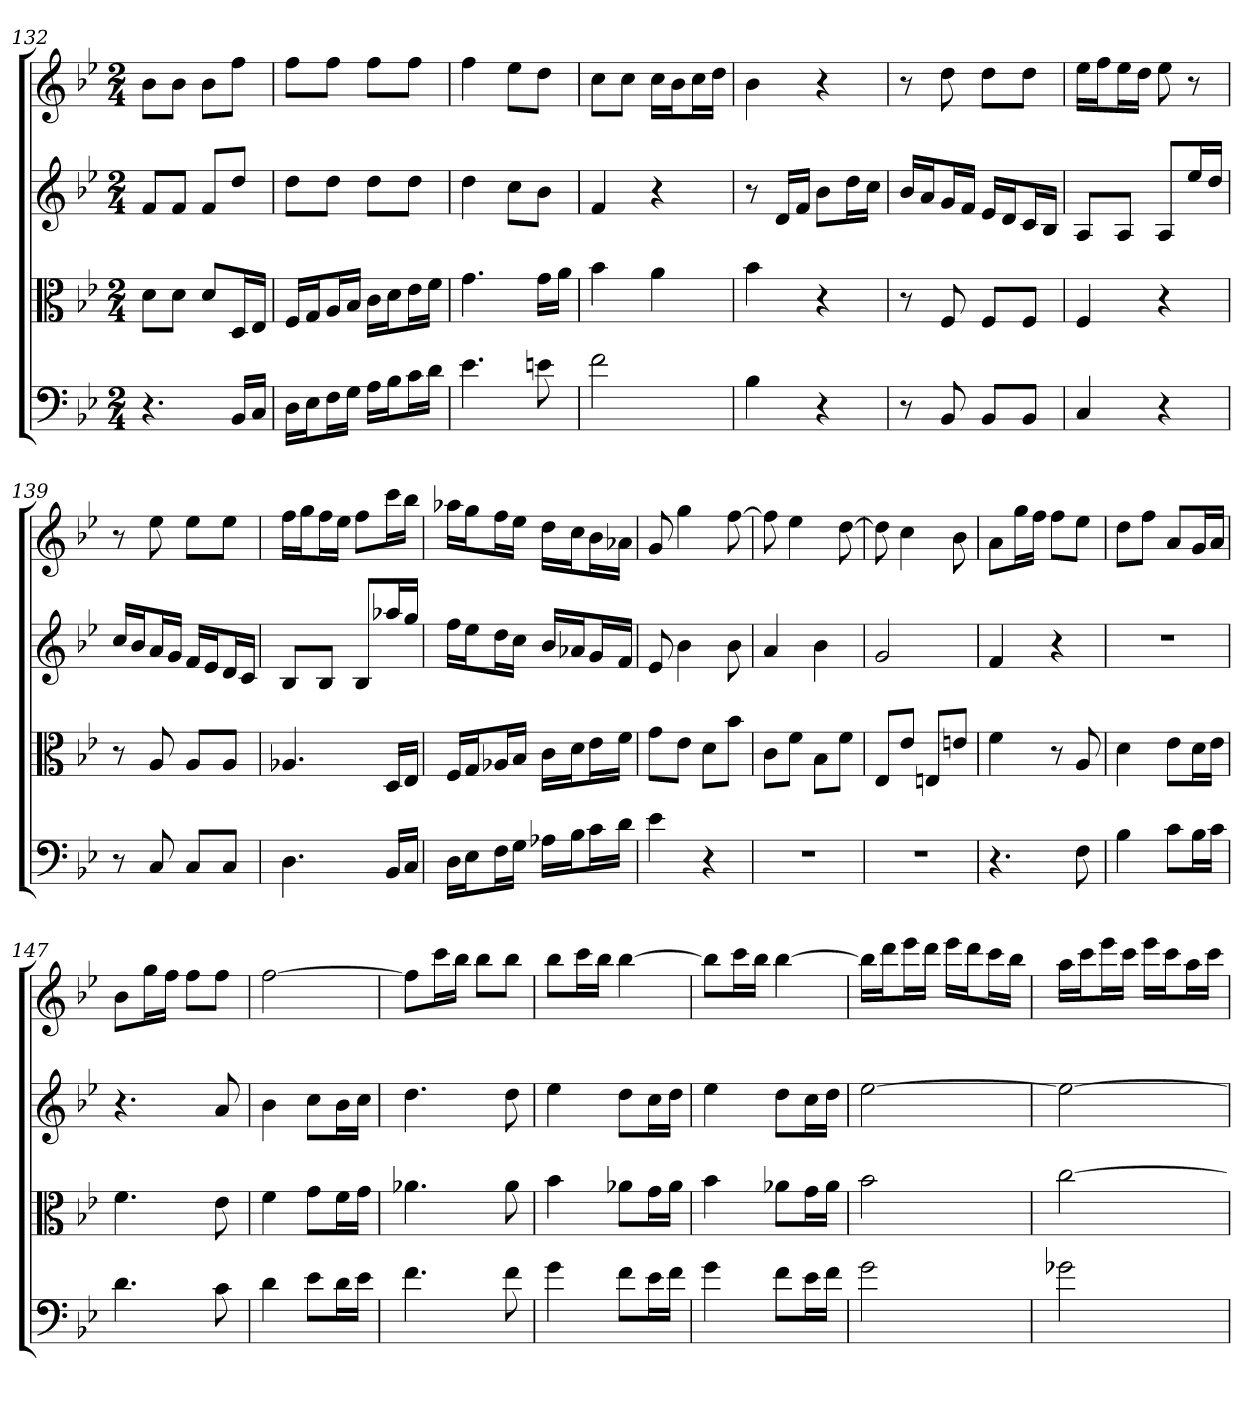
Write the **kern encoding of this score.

**kern	**kern	**kern	**kern
*part4	*part3	*part2	*part1
*staff4	*staff3	*staff2	*staff1
*clefF4	*clefC3	*	*
*k[b-e-]	*k[b-e-]	*k[b-e-]	*k[b-e-]
*B-:	*B-:	*B-:	*B-:
*M2/4	*M2/4	*M2/4	*M2/4
=132	=132	=132	=132
4.r	8d\L	8fL	8b-L
.	8d\J	8fJ	8b-J
.	8d/L	8fL	8b-L
16BB-/LL	16D/L	8ddJ	8ffJ
16C/JJ	16E-/JJ	.	.
=133	=133	=133	=133
16D\LL	16F/LL	8ddL	8ffL
16E-\J	16G/J	.	.
16F\L	16A/L	8ddJ	8ffJ
16G\JJ	16B-/JJ	.	.
16A\LL	16c\LL	8ddL	8ffL
16B-\J	16d\J	.	.
16c\L	16e-\L	8ddJ	8ffJ
16d\JJ	16f\JJ	.	.
=134	=134	=134	=134
4.e-	4.g	4dd	4ff
.	.	8ccL	8ee-L
8en	16g\LL	8b-J	8ddJ
.	16a\JJ	.	.
=135	=135	=135	=135
2f	4b-	4f	8ccL
.	.	.	8ccJ
.	4a	4r	16ccLL
.	.	.	16b-J
.	.	.	16ccL
.	.	.	16ddJJ
=136	=136	=136	=136
4B-	4b-	8r	4b-
.	.	16dLL	.
.	.	16fJJ	.
4r	4r	8b-L	4r
.	.	16ddL	.
.	.	16ccJJ	.
=137	=137	=137	=137
8r	8r	16b-LL	8r
.	.	16aJ	.
8BB-	8F	16gL	8dd
.	.	16fJJ	.
8BB-/L	8F/L	16e-LL	8ddL
.	.	16dJ	.
8BB-/J	8F/J	16cL	8ddJ
.	.	16B-JJ	.
=138	=138	=138	=138
4C	4F	8AL	16ee-LL
.	.	.	16ffJ
.	.	8AJ	16ee-L
.	.	.	16ddJJ
4r	4r	8AL	8ee-
.	.	16ee-L	8r
.	.	16ddJJ	.
=139	=139	=139	=139
8r	8r	16ccLL	8r
.	.	16b-J	.
8C	8A	16aL	8ee-
.	.	16gJJ	.
8C/L	8A/L	16fLL	8ee-L
.	.	16e-J	.
8C/J	8A/J	16dL	8ee-J
.	.	16cJJ	.
=140	=140	=140	=140
4.D	4.A-X	8B-L	16ffLL
.	.	.	16ggJ
.	.	8B-J	16ffL
.	.	.	16ee-JJ
.	.	8B-L	8ffL
16BB-/LL	16D/LL	16aa-XL	16cccL
16C/JJ	16E-/JJ	16ggJJ	16bb-JJ
=141	=141	=141	=141
16D\LL	16F/LL	16ffLL	16aa-XLL
16E-\J	16G/J	16ee-J	16ggJ
16F\L	16A-X/L	16ddL	16ffL
16G\JJ	16B-/JJ	16ccJJ	16ee-JJ
16A-X\LL	16c\LL	16b-LL	16ddLL
16B-\J	16d\J	16a-XJ	16ccJ
16c\L	16e-\L	16gL	16b-L
16d\JJ	16f\JJ	16fJJ	16a-XJJ
=142	=142	=142	=142
4e-	8g\L	8e-	8g
.	8e-\J	4b-	4gg
4r	8d\L	.	.
.	8b-\J	8b-	[8ff
=143	=143	=143	=143
2r	8c\L	4a	8ff]
.	8f\J	.	4ee-
.	8B-\L	4b-	.
.	8f\J	.	[8dd
=144	=144	=144	=144
2r	8E-/L	2g	8dd]
.	8e-/J	.	4cc
.	8En/L	.	.
.	8en/J	.	8b-
=145	=145	=145	=145
4.r	4f	4f	8aL
.	.	.	16ggL
.	.	.	16ffJJ
.	8r	4r	8ffL
8F	8A	.	8ee-J
=146	=146	=146	=146
4B-	4d	2r	8ddL
.	.	.	8ffJ
8c\L	8e-\L	.	8aL
16B-\L	16d\L	.	16gL
16c\JJ	16e-\JJ	.	16aJJ
=147	=147	=147	=147
4.d	4.f	4.r	8b-L
.	.	.	16ggL
.	.	.	16ffJJ
.	.	.	8ffL
8c	8e-	8a	8ffJ
=148	=148	=148	=148
4d	4f	4b-	[2ff
8e-\L	8g\L	8ccL	.
16d\L	16f\L	16b-L	.
16e-\JJ	16g\JJ	16ccJJ	.
=149	=149	=149	=149
4.f	4.a-X	4.dd	8ffL]
.	.	.	16cccL
.	.	.	16bb-JJ
.	.	.	8bb-L
8f	8a-	8dd	8bb-J
=150	=150	=150	=150
4g	4b-	4ee-	8bb-L
.	.	.	16cccL
.	.	.	16bb-JJ
8f\L	8a-X\L	8ddL	[4bb-
16e-\L	16g\L	16ccL	.
16f\JJ	16a-\JJ	16ddJJ	.
=151	=151	=151	=151
4g	4b-	4ee-	8bb-L]
.	.	.	16cccL
.	.	.	16bb-JJ
8f\L	8a-X\L	8ddL	[4bb-
16e-\L	16g\L	16ccL	.
16f\JJ	16a-\JJ	16ddJJ	.
=152	=152	=152	=152
2g	2b-	[2ee-	16bb-LL]
.	.	.	16dddJ
.	.	.	16eee-L
.	.	.	16dddJJ
.	.	.	16eee-LL
.	.	.	16dddJ
.	.	.	16cccL
.	.	.	16bb-JJ
=153	=153	=153	=153
2g-X	[2cc	2ee-_	16aaLL
.	.	.	16cccJ
.	.	.	16eee-L
.	.	.	16cccJJ
.	.	.	16eee-LL
.	.	.	16cccJ
.	.	.	16aaL
.	.	.	16cccJJ
=	=	=	=
*-	*-	*-	*-
